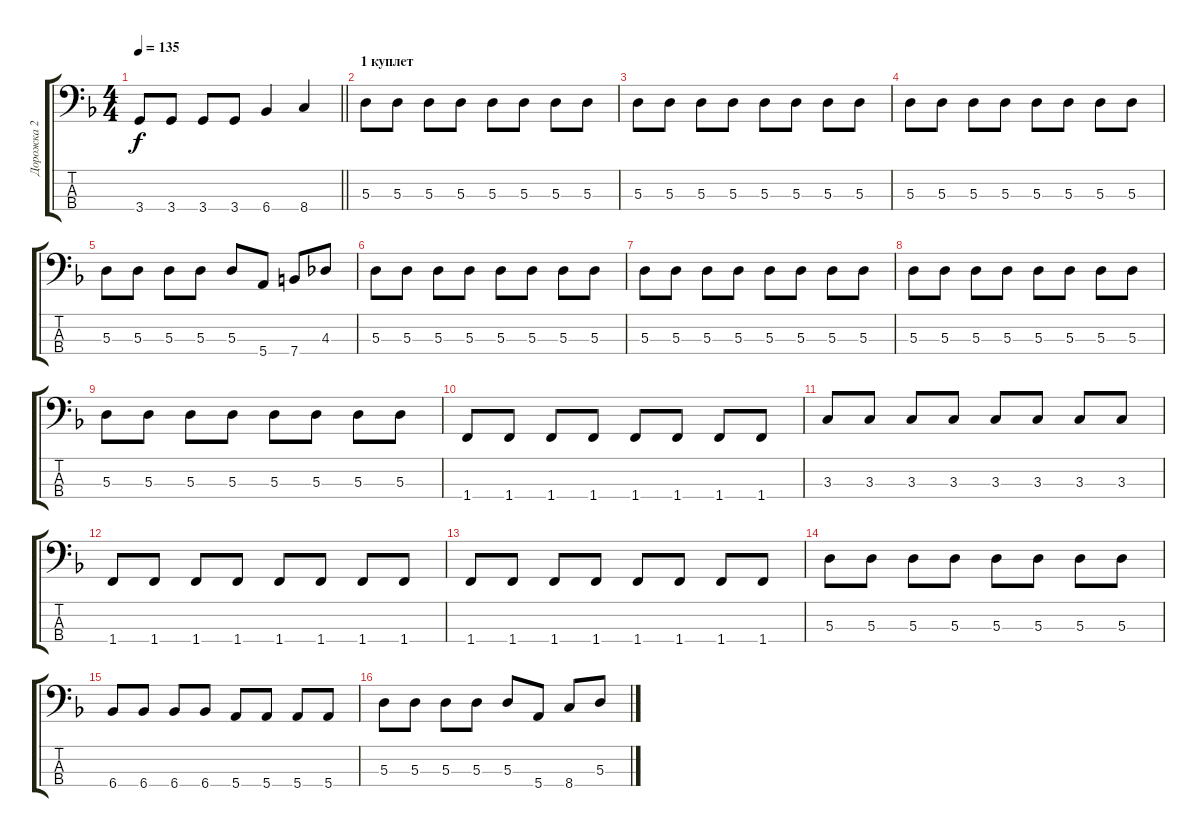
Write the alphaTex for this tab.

\track ("Дорожка 2" "Дорожка 2") {instrument electricbassfinger}
\staff {score tabs}
\tuning (G2 D2 A1 E1) {hide}
\ts (4 4)
\tempo 135
\clef f4
\barLineRight lightlight
\ks dminor
3.4.8{dy f} 3.4.8 3.4.8 3.4.8 6.4.4 8.4.4 |
\section ("" "1 куплет")
5.3.8 5.3.8 5.3.8 5.3.8 5.3.8 5.3.8 5.3.8 5.3.8 |
5.3.8 5.3.8 5.3.8 5.3.8 5.3.8 5.3.8 5.3.8 5.3.8 |
5.3.8 5.3.8 5.3.8 5.3.8 5.3.8 5.3.8 5.3.8 5.3.8 |
5.3.8 5.3.8 5.3.8 5.3.8 5.3.8 5.4.8 7.4.8 4.3.8 |
5.3.8 5.3.8 5.3.8 5.3.8 5.3.8 5.3.8 5.3.8 5.3.8 |
5.3.8 5.3.8 5.3.8 5.3.8 5.3.8 5.3.8 5.3.8 5.3.8 |
5.3.8 5.3.8 5.3.8 5.3.8 5.3.8 5.3.8 5.3.8 5.3.8 |
5.3.8 5.3.8 5.3.8 5.3.8 5.3.8 5.3.8 5.3.8 5.3.8 |
1.4.8 1.4.8 1.4.8 1.4.8 1.4.8 1.4.8 1.4.8 1.4.8 |
3.3.8 3.3.8 3.3.8 3.3.8 3.3.8 3.3.8 3.3.8 3.3.8 |
1.4.8 1.4.8 1.4.8 1.4.8 1.4.8 1.4.8 1.4.8 1.4.8 |
1.4.8 1.4.8 1.4.8 1.4.8 1.4.8 1.4.8 1.4.8 1.4.8 |
5.3.8 5.3.8 5.3.8 5.3.8 5.3.8 5.3.8 5.3.8 5.3.8 |
6.4.8 6.4.8 6.4.8 6.4.8 5.4.8 5.4.8 5.4.8 5.4.8 |
5.3.8 5.3.8 5.3.8 5.3.8 5.3.8 5.4.8 8.4.8 5.3.8
